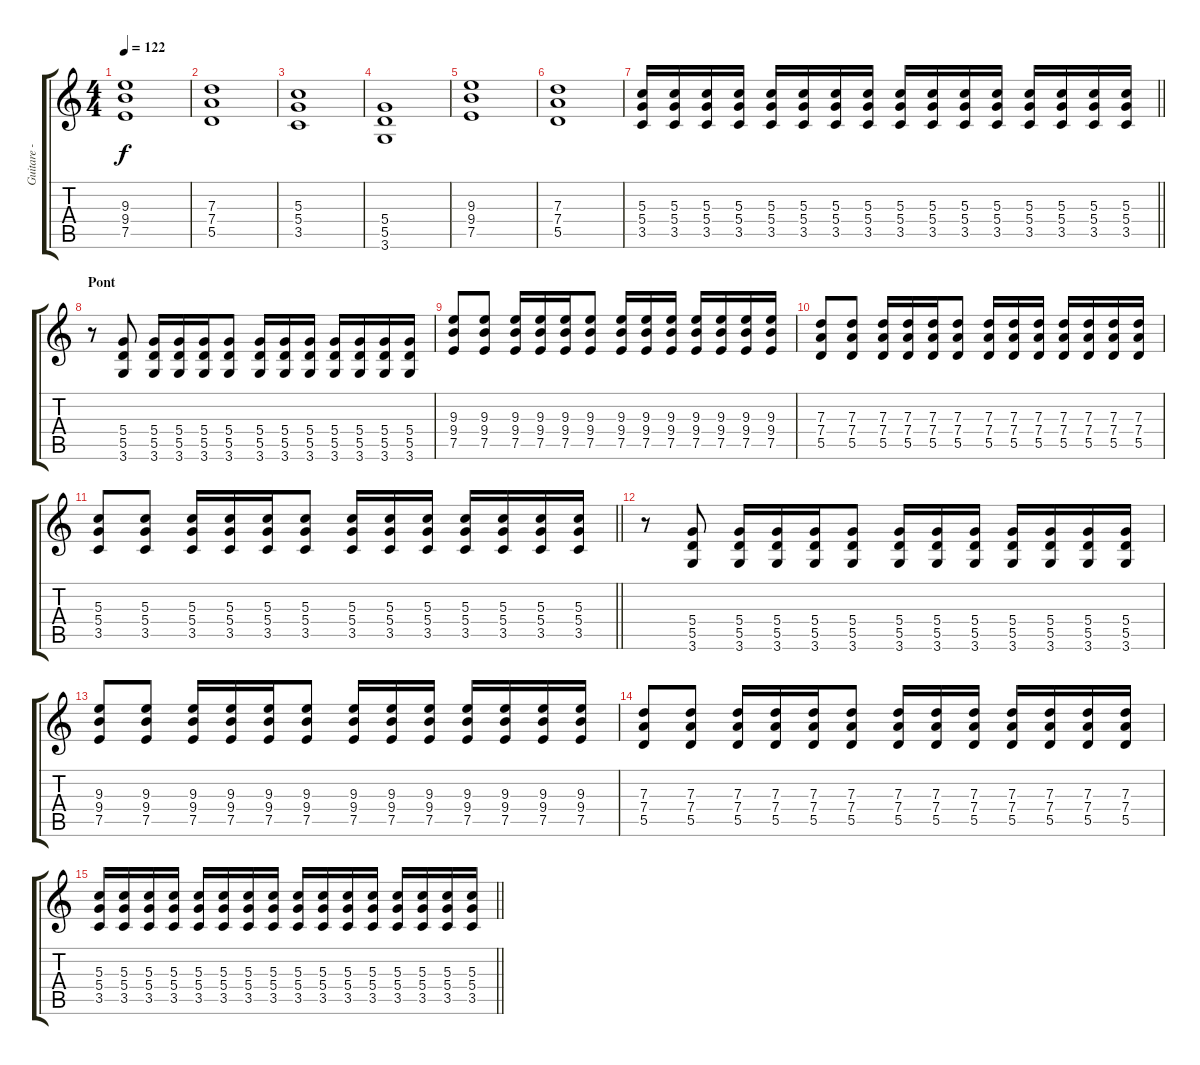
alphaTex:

\track ("Guitare - Till" "Guitare - ") {instrument overdrivenguitar}
\staff {score tabs}
\tuning (E4 B3 G3 D3 A2 E2) {hide}
\ts (4 4)
\tempo 122
\clef g2
\ks c
(9.3 9.4 7.5).1{dy f} |
(7.3 7.4 5.5).1 |
(5.3 5.4 3.5).1 |
(5.4 5.5 3.6).1 |
(9.3 9.4 7.5).1 |
(7.3 7.4 5.5).1 |
\barLineRight lightlight
(5.3 5.4 3.5).16 (5.3 5.4 3.5).16 (5.3 5.4 3.5).16 (5.3 5.4 3.5).16 (5.3 5.4 3.5).16 (5.3 5.4 3.5).16 (5.3 5.4 3.5).16 (5.3 5.4 3.5).16 (5.3 5.4 3.5).16 (5.3 5.4 3.5).16 (5.3 5.4 3.5).16 (5.3 5.4 3.5).16 (5.3 5.4 3.5).16 (5.3 5.4 3.5).16 (5.3 5.4 3.5).16 (5.3 5.4 3.5).16 |
\section ("" "Pont")
r.8 (5.4 5.5 3.6).8 (5.4 5.5 3.6).16 (5.4 5.5 3.6).16 (5.4 5.5 3.6).16 (5.4 5.5 3.6).8 (5.4 5.5 3.6).16 (5.4 5.5 3.6).16 (5.4 5.5 3.6).16 (5.4 5.5 3.6).16 (5.4 5.5 3.6).16 (5.4 5.5 3.6).16 (5.4 5.5 3.6).16 |
(9.3 9.4 7.5).8 (9.3 9.4 7.5).8 (9.3 9.4 7.5).16 (9.3 9.4 7.5).16 (9.3 9.4 7.5).16 (9.3 9.4 7.5).8 (9.3 9.4 7.5).16 (9.3 9.4 7.5).16 (9.3 9.4 7.5).16 (9.3 9.4 7.5).16 (9.3 9.4 7.5).16 (9.3 9.4 7.5).16 (9.3 9.4 7.5).16 |
(7.3 7.4 5.5).8 (7.3 7.4 5.5).8 (7.3 7.4 5.5).16 (7.3 7.4 5.5).16 (7.3 7.4 5.5).16 (7.3 7.4 5.5).8 (7.3 7.4 5.5).16 (7.3 7.4 5.5).16 (7.3 7.4 5.5).16 (7.3 7.4 5.5).16 (7.3 7.4 5.5).16 (7.3 7.4 5.5).16 (7.3 7.4 5.5).16 |
\barLineRight lightlight
(5.3 5.4 3.5).8 (5.3 5.4 3.5).8 (5.3 5.4 3.5).16 (5.3 5.4 3.5).16 (5.3 5.4 3.5).16 (5.3 5.4 3.5).8 (5.3 5.4 3.5).16 (5.3 5.4 3.5).16 (5.3 5.4 3.5).16 (5.3 5.4 3.5).16 (5.3 5.4 3.5).16 (5.3 5.4 3.5).16 (5.3 5.4 3.5).16 |
r.8 (5.4 5.5 3.6).8 (5.4 5.5 3.6).16 (5.4 5.5 3.6).16 (5.4 5.5 3.6).16 (5.4 5.5 3.6).8 (5.4 5.5 3.6).16 (5.4 5.5 3.6).16 (5.4 5.5 3.6).16 (5.4 5.5 3.6).16 (5.4 5.5 3.6).16 (5.4 5.5 3.6).16 (5.4 5.5 3.6).16 |
(9.3 9.4 7.5).8 (9.3 9.4 7.5).8 (9.3 9.4 7.5).16 (9.3 9.4 7.5).16 (9.3 9.4 7.5).16 (9.3 9.4 7.5).8 (9.3 9.4 7.5).16 (9.3 9.4 7.5).16 (9.3 9.4 7.5).16 (9.3 9.4 7.5).16 (9.3 9.4 7.5).16 (9.3 9.4 7.5).16 (9.3 9.4 7.5).16 |
(7.3 7.4 5.5).8 (7.3 7.4 5.5).8 (7.3 7.4 5.5).16 (7.3 7.4 5.5).16 (7.3 7.4 5.5).16 (7.3 7.4 5.5).8 (7.3 7.4 5.5).16 (7.3 7.4 5.5).16 (7.3 7.4 5.5).16 (7.3 7.4 5.5).16 (7.3 7.4 5.5).16 (7.3 7.4 5.5).16 (7.3 7.4 5.5).16 |
\barLineRight lightlight
(5.3 5.4 3.5).16 (5.3 5.4 3.5).16 (5.3 5.4 3.5).16 (5.3 5.4 3.5).16 (5.3 5.4 3.5).16 (5.3 5.4 3.5).16 (5.3 5.4 3.5).16 (5.3 5.4 3.5).16 (5.3 5.4 3.5).16 (5.3 5.4 3.5).16 (5.3 5.4 3.5).16 (5.3 5.4 3.5).16 (5.3 5.4 3.5).16 (5.3 5.4 3.5).16 (5.3 5.4 3.5).16 (5.3 5.4 3.5).16
